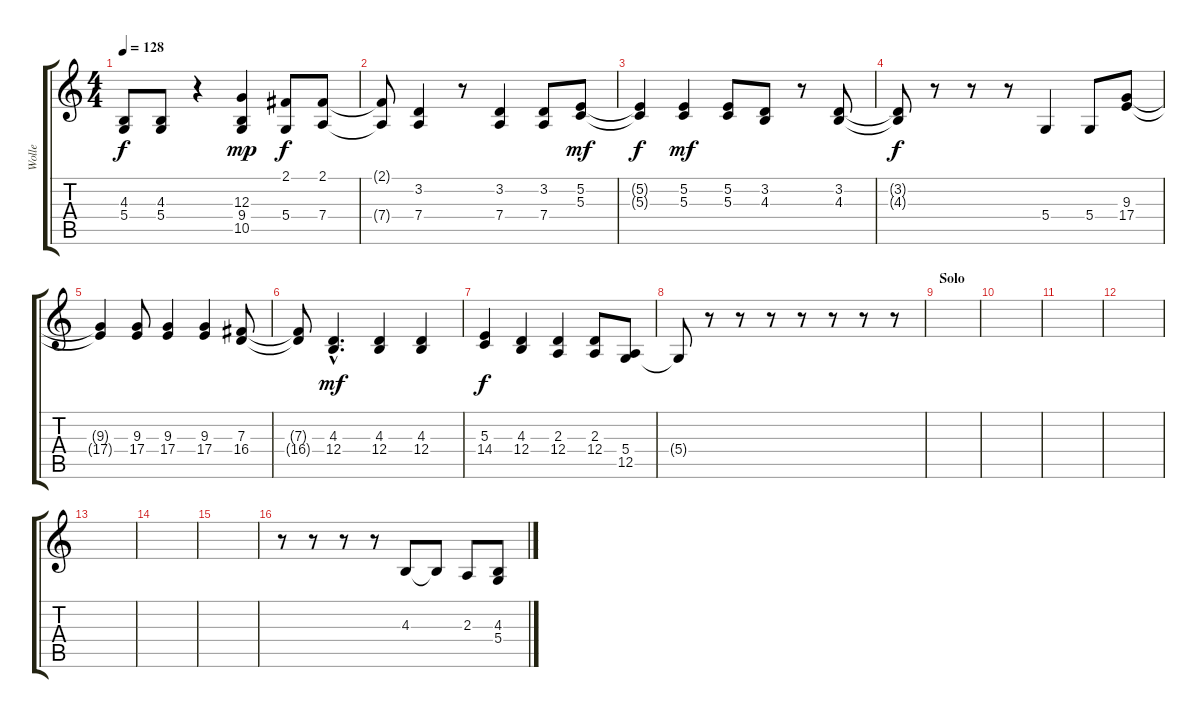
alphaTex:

\track ("Wolle" "Wolle") {instrument clarinet}
\staff {score tabs}
\tuning (E4 B3 G3 D3 A2 E2) {hide}
\ts (4 4)
\tempo 128
\clef g2
\ks c
(4.3{t} 5.4{t}).8{dy f} (4.3 5.4).8 r.4 (12.3 9.4 10.5).4{dy mp} (2.1 5.4).8{dy f} (2.1 7.4).8 |
(2.1{t} 7.4{t}).8 (3.2 7.4).4 r.8 (3.2 7.4).4 (3.2 7.4).8 (5.2 5.3).8{dy mf} |
(5.2{t} 5.3{t}).4{dy f} (5.2 5.3).4{dy mf} (5.2 5.3).8 (3.2 4.3).8 r.8 (3.2 4.3).8 |
(3.2{t} 4.3{t}).8{dy f} r.8 r.8 r.8 5.4.4 5.4.8 (9.3 17.4).8 |
(9.3{t} 17.4{t}).4 (9.3 17.4).8 (9.3 17.4).4 (9.3 17.4).4 (7.3 16.4).8 |
(7.3{t} 16.4{t}).8 (4.3{hac} 12.4{hac}).4{d dy mf} (4.3 12.4).4 (4.3 12.4).4 |
(5.3 14.4).4{dy f} (4.3 12.4).4 (2.3 12.4).4 (2.3 12.4).8 (5.4 12.5).8 |
5.4{t}.8 r.8 r.8 r.8 r.8 r.8 r.8 r.8 |
\section ("" "Solo")
|
|
|
|
|
|
|
r.8 r.8 r.8 r.8 4.3.8 4.3{t}.8 2.3.8 (4.3 5.4).8
